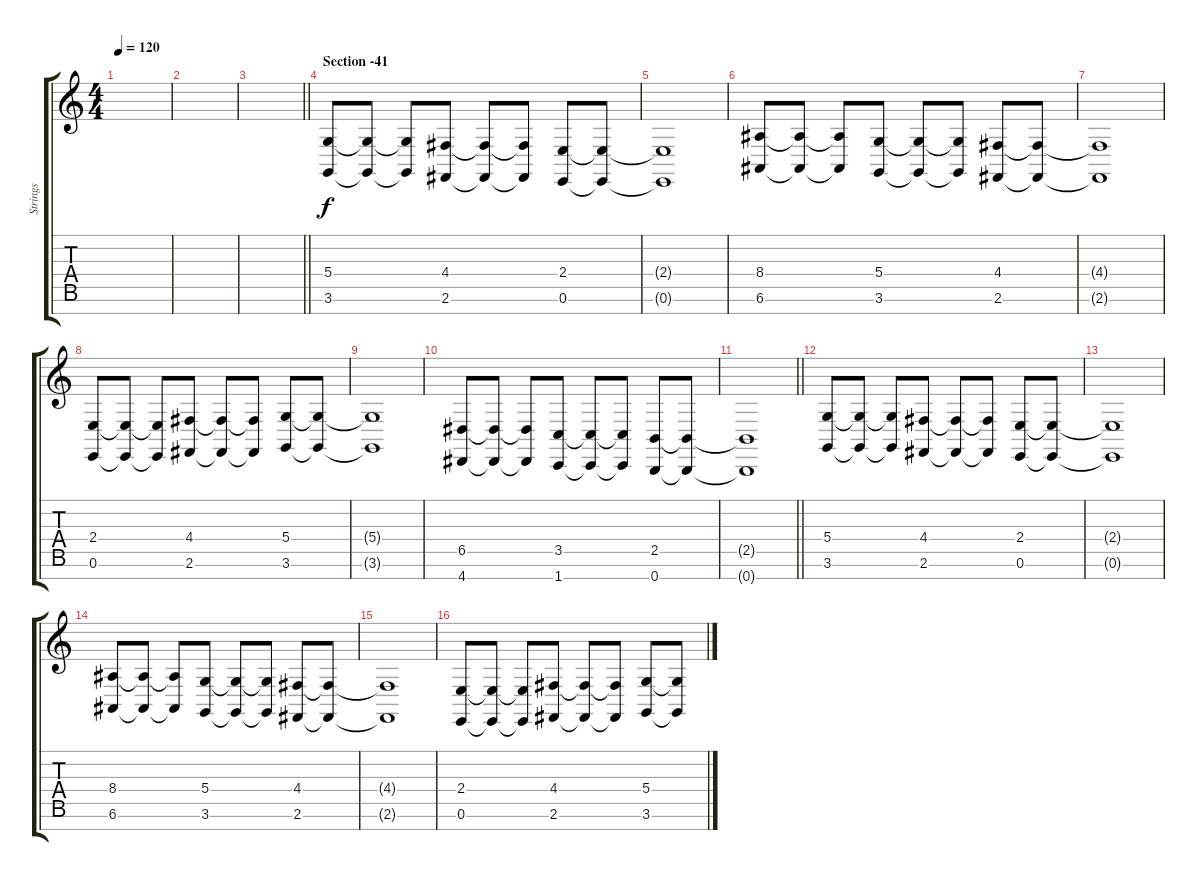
\track ("Strings" "Strings") {instrument tremolostrings}
\staff {score tabs}
\tuning (E4 B3 G3 D3 A2 E2 B1) {hide}
\ts (4 4)
\tempo 120
\clef g2
\ks c
|
|
\barLineRight lightlight
|
\section ("" "Section -41")
(5.4 3.6).8 (5.4{t} 3.6{t}).8 (5.4{t} 3.6{t}).8 (4.4 2.6).8 (4.4{t} 2.6{t}).8 (4.4{t} 2.6{t}).8 (2.4 0.6).8 (2.4{t} 0.6{t}).8 |
(2.4{t} 0.6{t}).1 |
(8.4 6.6).8 (8.4{t} 6.6{t}).8 (8.4{t} 6.6{t}).8 (5.4 3.6).8 (5.4{t} 3.6{t}).8 (5.4{t} 3.6{t}).8 (4.4 2.6).8 (4.4{t} 2.6{t}).8 |
(4.4{t} 2.6{t}).1 |
(2.4 0.6).8 (2.4{t} 0.6{t}).8 (2.4{t} 0.6{t}).8 (4.4 2.6).8 (4.4{t} 2.6{t}).8 (4.4{t} 2.6{t}).8 (5.4 3.6).8 (5.4{t} 3.6{t}).8 |
(5.4{t} 3.6{t}).1 |
(6.5 4.7).8 (6.5{t} 4.7{t}).8 (6.5{t} 4.7{t}).8 (3.5 1.7).8 (3.5{t} 1.7{t}).8 (3.5{t} 1.7{t}).8 (2.5 0.7).8 (2.5{t} 0.7{t}).8 |
\barLineRight lightlight
(2.5{t} 0.7{t}).1 |
(5.4 3.6).8 (5.4{t} 3.6{t}).8 (5.4{t} 3.6{t}).8 (4.4 2.6).8 (4.4{t} 2.6{t}).8 (4.4{t} 2.6{t}).8 (2.4 0.6).8 (2.4{t} 0.6{t}).8 |
(2.4{t} 0.6{t}).1 |
(8.4 6.6).8 (8.4{t} 6.6{t}).8 (8.4{t} 6.6{t}).8 (5.4 3.6).8 (5.4{t} 3.6{t}).8 (5.4{t} 3.6{t}).8 (4.4 2.6).8 (4.4{t} 2.6{t}).8 |
(4.4{t} 2.6{t}).1 |
(2.4 0.6).8 (2.4{t} 0.6{t}).8 (2.4{t} 0.6{t}).8 (4.4 2.6).8 (4.4{t} 2.6{t}).8 (4.4{t} 2.6{t}).8 (5.4 3.6).8 (5.4{t} 3.6{t}).8
